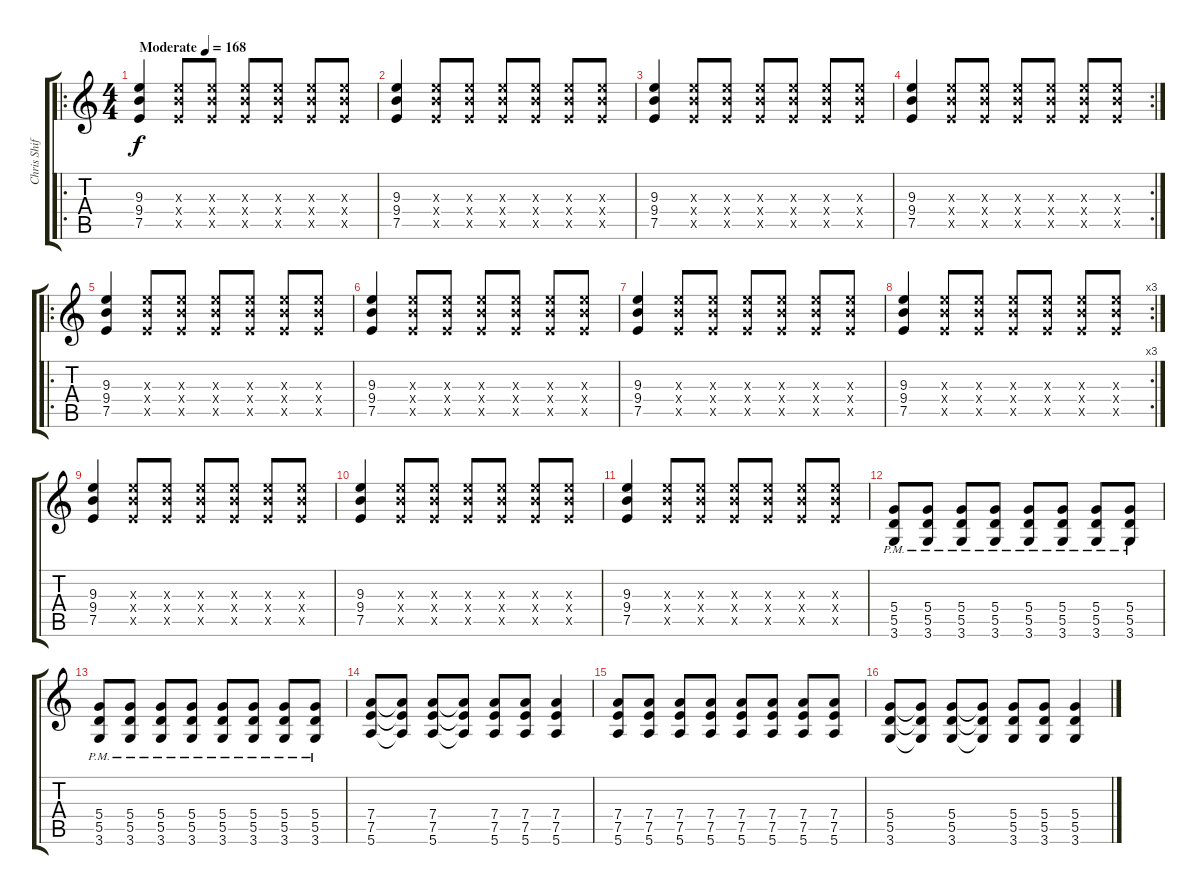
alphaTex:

\track ("Chris Shiflett #1" "Chris Shif") {instrument distortionguitar}
\staff {score tabs}
\tuning (E4 B3 G3 D3 A2 E2) {hide}
\ro
\ts (4 4)
\tempo (168 "Moderate")
\clef g2
\ks c
(9.3 9.4 7.5).4{dy f instrument distortionguitar} (9.3{x} 9.4{x} 7.5{x}).8 (9.3{x} 9.4{x} 7.5{x}).8 (9.3{x} 9.4{x} 7.5{x}).8 (9.3{x} 9.4{x} 7.5{x}).8 (9.3{x} 9.4{x} 7.5{x}).8 (9.3{x} 9.4{x} 7.5{x}).8 |
(9.3 9.4 7.5).4 (9.3{x} 9.4{x} 7.5{x}).8 (9.3{x} 9.4{x} 7.5{x}).8 (9.3{x} 9.4{x} 7.5{x}).8 (9.3{x} 9.4{x} 7.5{x}).8 (9.3{x} 9.4{x} 7.5{x}).8 (9.3{x} 9.4{x} 7.5{x}).8 |
(9.3 9.4 7.5).4 (9.3{x} 9.4{x} 7.5{x}).8 (9.3{x} 9.4{x} 7.5{x}).8 (9.3{x} 9.4{x} 7.5{x}).8 (9.3{x} 9.4{x} 7.5{x}).8 (9.3{x} 9.4{x} 7.5{x}).8 (9.3{x} 9.4{x} 7.5{x}).8 |
\rc 2
(9.3 9.4 7.5).4 (9.3{x} 9.4{x} 7.5{x}).8 (9.3{x} 9.4{x} 7.5{x}).8 (9.3{x} 9.4{x} 7.5{x}).8 (9.3{x} 9.4{x} 7.5{x}).8 (9.3{x} 9.4{x} 7.5{x}).8 (9.3{x} 9.4{x} 7.5{x}).8 |
\ro
(9.3 9.4 7.5).4 (9.3{x} 9.4{x} 7.5{x}).8 (9.3{x} 9.4{x} 7.5{x}).8 (9.3{x} 9.4{x} 7.5{x}).8 (9.3{x} 9.4{x} 7.5{x}).8 (9.3{x} 9.4{x} 7.5{x}).8 (9.3{x} 9.4{x} 7.5{x}).8 |
(9.3 9.4 7.5).4 (9.3{x} 9.4{x} 7.5{x}).8 (9.3{x} 9.4{x} 7.5{x}).8 (9.3{x} 9.4{x} 7.5{x}).8 (9.3{x} 9.4{x} 7.5{x}).8 (9.3{x} 9.4{x} 7.5{x}).8 (9.3{x} 9.4{x} 7.5{x}).8 |
(9.3 9.4 7.5).4 (9.3{x} 9.4{x} 7.5{x}).8 (9.3{x} 9.4{x} 7.5{x}).8 (9.3{x} 9.4{x} 7.5{x}).8 (9.3{x} 9.4{x} 7.5{x}).8 (9.3{x} 9.4{x} 7.5{x}).8 (9.3{x} 9.4{x} 7.5{x}).8 |
\rc 3
(9.3 9.4 7.5).4 (9.3{x} 9.4{x} 7.5{x}).8 (9.3{x} 9.4{x} 7.5{x}).8 (9.3{x} 9.4{x} 7.5{x}).8 (9.3{x} 9.4{x} 7.5{x}).8 (9.3{x} 9.4{x} 7.5{x}).8 (9.3{x} 9.4{x} 7.5{x}).8 |
(9.3 9.4 7.5).4 (9.3{x} 9.4{x} 7.5{x}).8 (9.3{x} 9.4{x} 7.5{x}).8 (9.3{x} 9.4{x} 7.5{x}).8 (9.3{x} 9.4{x} 7.5{x}).8 (9.3{x} 9.4{x} 7.5{x}).8 (9.3{x} 9.4{x} 7.5{x}).8 |
(9.3 9.4 7.5).4 (9.3{x} 9.4{x} 7.5{x}).8 (9.3{x} 9.4{x} 7.5{x}).8 (9.3{x} 9.4{x} 7.5{x}).8 (9.3{x} 9.4{x} 7.5{x}).8 (9.3{x} 9.4{x} 7.5{x}).8 (9.3{x} 9.4{x} 7.5{x}).8 |
(9.3 9.4 7.5).4 (9.3{x} 9.4{x} 7.5{x}).8 (9.3{x} 9.4{x} 7.5{x}).8 (9.3{x} 9.4{x} 7.5{x}).8 (9.3{x} 9.4{x} 7.5{x}).8 (9.3{x} 9.4{x} 7.5{x}).8 (9.3{x} 9.4{x} 7.5{x}).8 |
(5.4{pm} 5.5{pm} 3.6{pm}).8 (5.4{pm} 5.5{pm} 3.6{pm}).8 (5.4{pm} 5.5{pm} 3.6{pm}).8 (5.4{pm} 5.5{pm} 3.6{pm}).8 (5.4{pm} 5.5{pm} 3.6{pm}).8 (5.4{pm} 5.5{pm} 3.6{pm}).8 (5.4{pm} 5.5{pm} 3.6{pm}).8 (5.4{pm} 5.5{pm} 3.6{pm}).8 |
(5.4{pm} 5.5{pm} 3.6{pm}).8 (5.4{pm} 5.5{pm} 3.6{pm}).8 (5.4{pm} 5.5{pm} 3.6{pm}).8 (5.4{pm} 5.5{pm} 3.6{pm}).8 (5.4{pm} 5.5{pm} 3.6{pm}).8 (5.4{pm} 5.5{pm} 3.6{pm}).8 (5.4{pm} 5.5{pm} 3.6{pm}).8 (5.4{pm} 5.5{pm} 3.6{pm}).8 |
(7.4 7.5 5.6).8 (7.4{t} 7.5{t} 5.6{t}).8 (7.4 7.5 5.6).8 (7.4{t} 7.5{t} 5.6{t}).8 (7.4 7.5 5.6).8 (7.4 7.5 5.6).8 (7.4 7.5 5.6).4 |
(7.4 7.5 5.6).8 (7.4 7.5 5.6).8 (7.4 7.5 5.6).8 (7.4 7.5 5.6).8 (7.4 7.5 5.6).8 (7.4 7.5 5.6).8 (7.4 7.5 5.6).8 (7.4 7.5 5.6).8 |
(5.4 5.5 3.6).8 (5.4{t} 5.5{t} 3.6{t}).8 (5.4 5.5 3.6).8 (5.4{t} 5.5{t} 3.6{t}).8 (5.4 5.5 3.6).8 (5.4 5.5 3.6).8 (5.4 5.5 3.6).4
